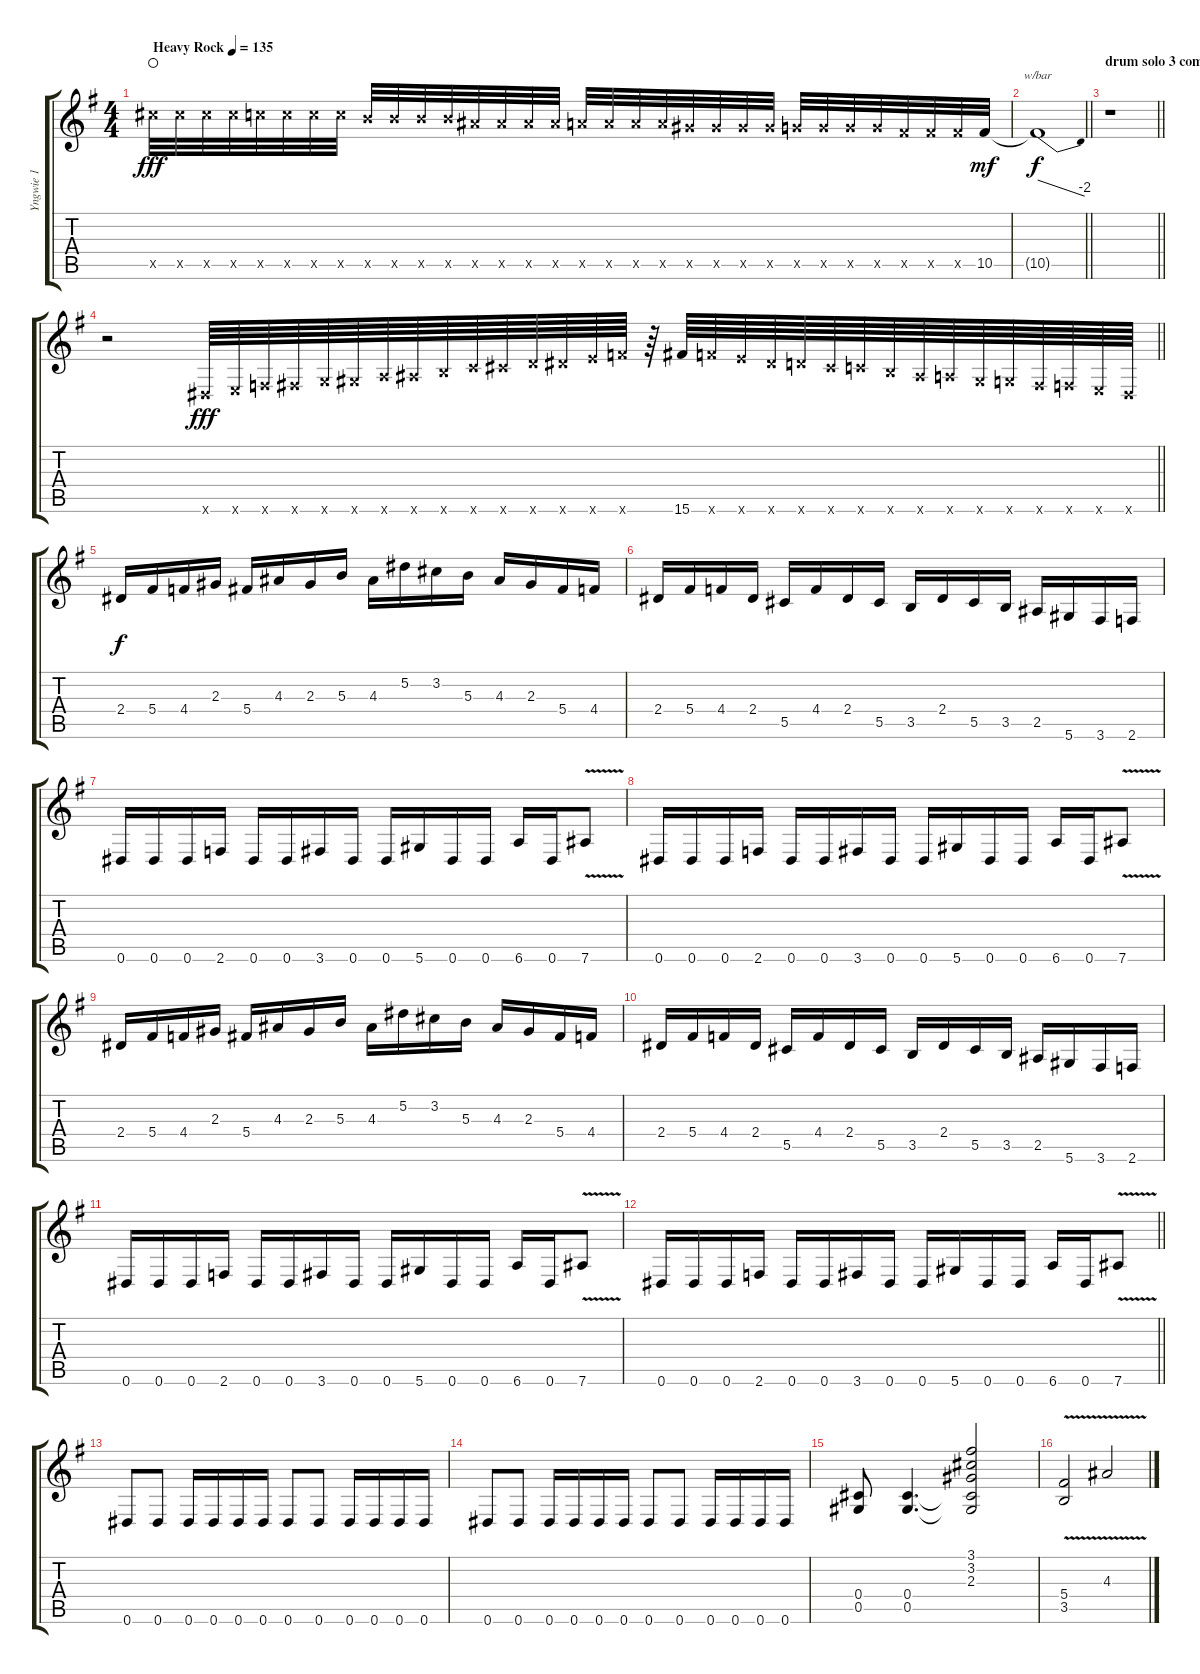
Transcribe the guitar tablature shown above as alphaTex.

\track ("Yngwie 1" "Yngwie 1") {instrument overdrivenguitar}
\staff {score tabs}
\tuning (Eb4 Bb3 Gb3 Db3 Ab2 Eb2) {hide}
\ts (4 4)
\tempo (135 "Heavy Rock")
\clef g2
\ks eminor
17.5{x}.32{dy fff instrument overdrivenguitar waho} 17.5{x}.32 17.5{x}.32 17.5{x}.32 16.5{x}.32 16.5{x}.32 16.5{x}.32 16.5{x}.32 15.5{x}.32 15.5{x}.32 15.5{x}.32 15.5{x}.32 14.5{x}.32 14.5{x}.32 14.5{x}.32 14.5{x}.32 13.5{x}.32 13.5{x}.32 13.5{x}.32 13.5{x}.32 12.5{x}.32 12.5{x}.32 12.5{x}.32 12.5{x}.32 11.5{x}.32 11.5{x}.32 11.5{x}.32 11.5{x}.32 10.5{x}.32 10.5{x}.32 10.5{x}.32 10.5.32{dy mf} |
\barLineRight lightlight
10.5{t}.1{tbe (dive default 0 0 60 -8) dy f} |
\section ("" "drum solo 3 comp.")
\barLineRight lightlight
r.1 |
\barLineRight lightlight
r.2 0.6{x}.64{dy fff} 1.6{x}.64 2.6{x}.64 3.6{x}.64 4.6{x}.64 5.6{x}.64 6.6{x}.64 7.6{x}.64 8.6{x}.64 9.6{x}.64 10.6{x}.64 11.6{x}.64 12.6{x}.64 13.6{x}.64 14.6{x}.64 r.64 15.6.64 14.6{x}.64 13.6{x}.64 12.6{x}.64 11.6{x}.64 10.6{x}.64 9.6{x}.64 8.6{x}.64 7.6{x}.64 6.6{x}.64 5.6{x}.64 4.6{x}.64 3.6{x}.64 2.6{x}.64 1.6{x}.64 0.6{x}.64 |
\section ("" "")
2.4.16{dy f} 5.4.16 4.4.16 2.3.16 5.4.16 4.3.16 2.3.16 5.3.16 4.3.16 5.2.16 3.2.16 5.3.16 4.3.16 2.3.16 5.4.16 4.4.16 |
2.4.16 5.4.16 4.4.16 2.4.16 5.5.16 4.4.16 2.4.16 5.5.16 3.5.16 2.4.16 5.5.16 3.5.16 2.5.16 5.6.16 3.6.16 2.6.16 |
0.6.16 0.6.16 0.6.16 2.6.16 0.6.16 0.6.16 3.6.16 0.6.16 0.6.16 5.6.16 0.6.16 0.6.16 6.6.16 0.6.16 7.6{v}.8 |
0.6.16 0.6.16 0.6.16 2.6.16 0.6.16 0.6.16 3.6.16 0.6.16 0.6.16 5.6.16 0.6.16 0.6.16 6.6.16 0.6.16 7.6{v}.8 |
2.4.16 5.4.16 4.4.16 2.3.16 5.4.16 4.3.16 2.3.16 5.3.16 4.3.16 5.2.16 3.2.16 5.3.16 4.3.16 2.3.16 5.4.16 4.4.16 |
2.4.16 5.4.16 4.4.16 2.4.16 5.5.16 4.4.16 2.4.16 5.5.16 3.5.16 2.4.16 5.5.16 3.5.16 2.5.16 5.6.16 3.6.16 2.6.16 |
0.6.16 0.6.16 0.6.16 2.6.16 0.6.16 0.6.16 3.6.16 0.6.16 0.6.16 5.6.16 0.6.16 0.6.16 6.6.16 0.6.16 7.6{v}.8 |
\barLineRight lightlight
0.6.16 0.6.16 0.6.16 2.6.16 0.6.16 0.6.16 3.6.16 0.6.16 0.6.16 5.6.16 0.6.16 0.6.16 6.6.16 0.6.16 7.6{v}.8 |
\section ("" "")
0.6.8 0.6.8 0.6.16 0.6.16 0.6.16 0.6.16 0.6.8 0.6.8 0.6.16 0.6.16 0.6.16 0.6.16 |
0.6.8 0.6.8 0.6.16 0.6.16 0.6.16 0.6.16 0.6.8 0.6.8 0.6.16 0.6.16 0.6.16 0.6.16 |
(0.4 0.5).8 (0.4 0.5).4{d} (3.1 3.2 2.3 0.4{t} 0.5{t}).2 |
(5.4 3.5{v}).2 4.3{v}.2
